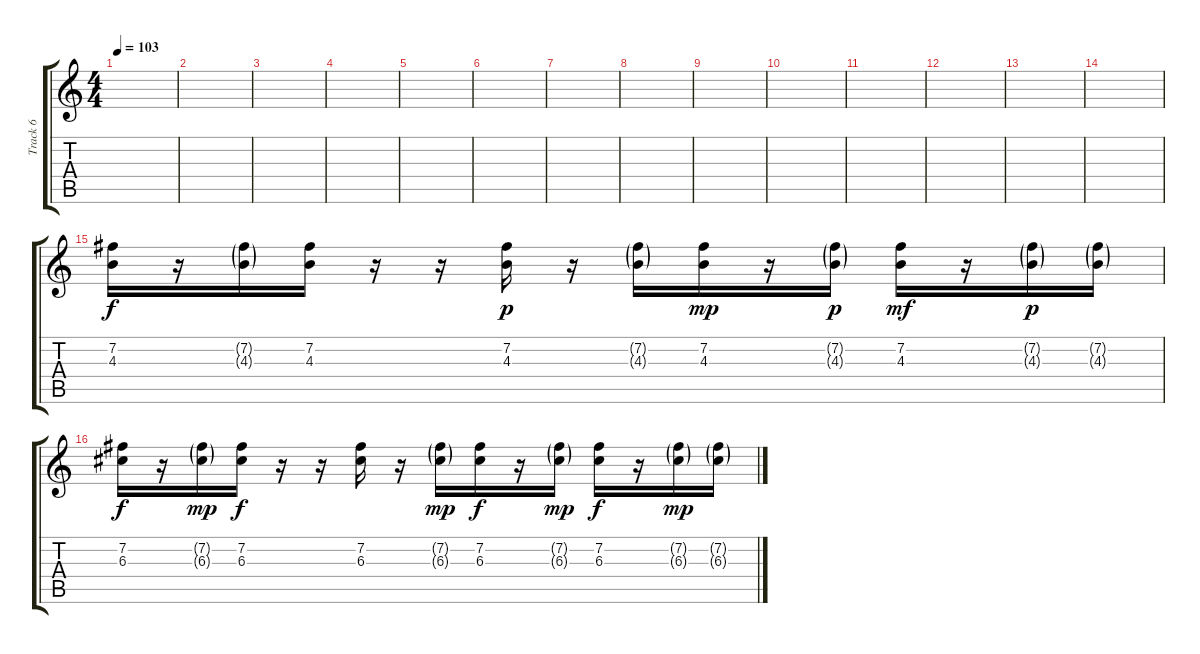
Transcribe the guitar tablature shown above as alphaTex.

\track ("Track 6" "Track 6") {instrument overdrivenguitar}
\staff {score tabs}
\tuning (E4 B3 G3 D3 A2 E2) {hide}
\ts (4 4)
\tempo 103
\clef g2
\ks c
|
|
|
|
|
|
|
|
|
|
|
|
|
|
(7.2 4.3).16 r.16 (7.2{g} 4.3{g}).16 (7.2 4.3).16 r.16 r.16 (7.2 4.3).16{dy p} r.16 (7.2{g} 4.3{g}).16 (7.2 4.3).16{dy mp} r.16 (7.2{g} 4.3{g}).16{dy p} (7.2 4.3).16{dy mf} r.16 (7.2{g} 4.3{g}).16{dy p} (7.2{g} 4.3{g}).16 |
(7.2 6.3).16{dy f} r.16 (7.2{g} 6.3{g}).16{dy mp} (7.2 6.3).16{dy f} r.16 r.16 (7.2 6.3).16 r.16 (7.2{g} 6.3{g}).16{dy mp} (7.2 6.3).16{dy f} r.16 (7.2{g} 6.3{g}).16{dy mp} (7.2 6.3).16{dy f} r.16 (7.2{g} 6.3{g}).16{dy mp} (7.2{g} 6.3{g}).16
